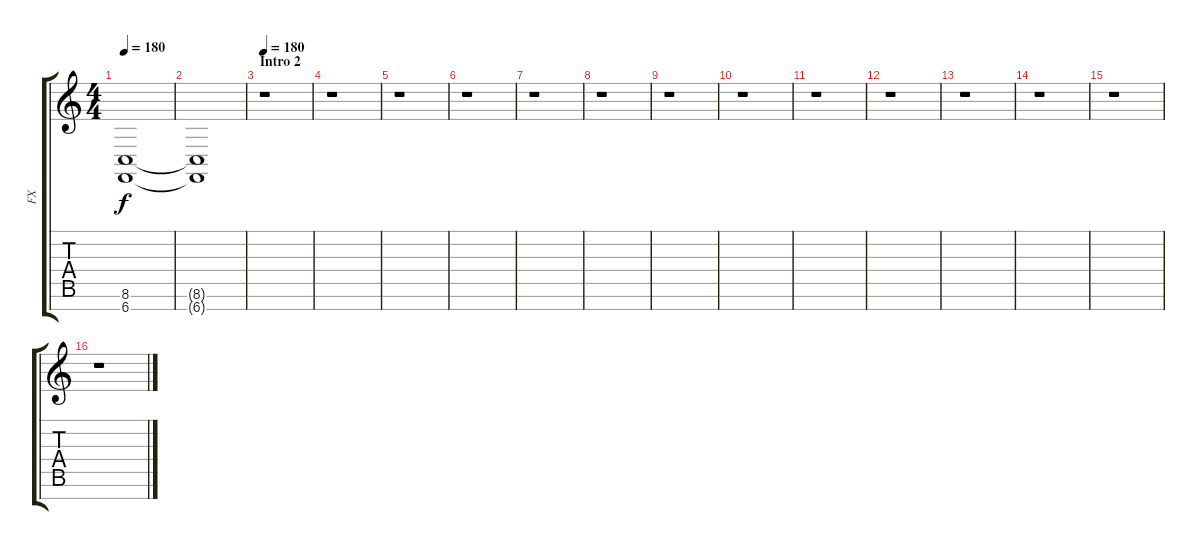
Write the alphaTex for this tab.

\track ("FX" "FX") {instrument lead1square}
\staff {score tabs}
\tuning (E4 B3 G3 D3 A2 E2 B1) {hide}
\ts (4 4)
\tempo 180
\clef g2
\ks c
(8.6 6.7).1{dy f} |
(8.6{t} 6.7{t}).1 |
\section ("" "Intro 2")
\tempo 180
r.1 |
r.1 |
r.1 |
r.1 |
r.1 |
r.1 |
r.1 |
r.1 |
r.1 |
r.1 |
r.1 |
r.1 |
r.1 |
r.1
